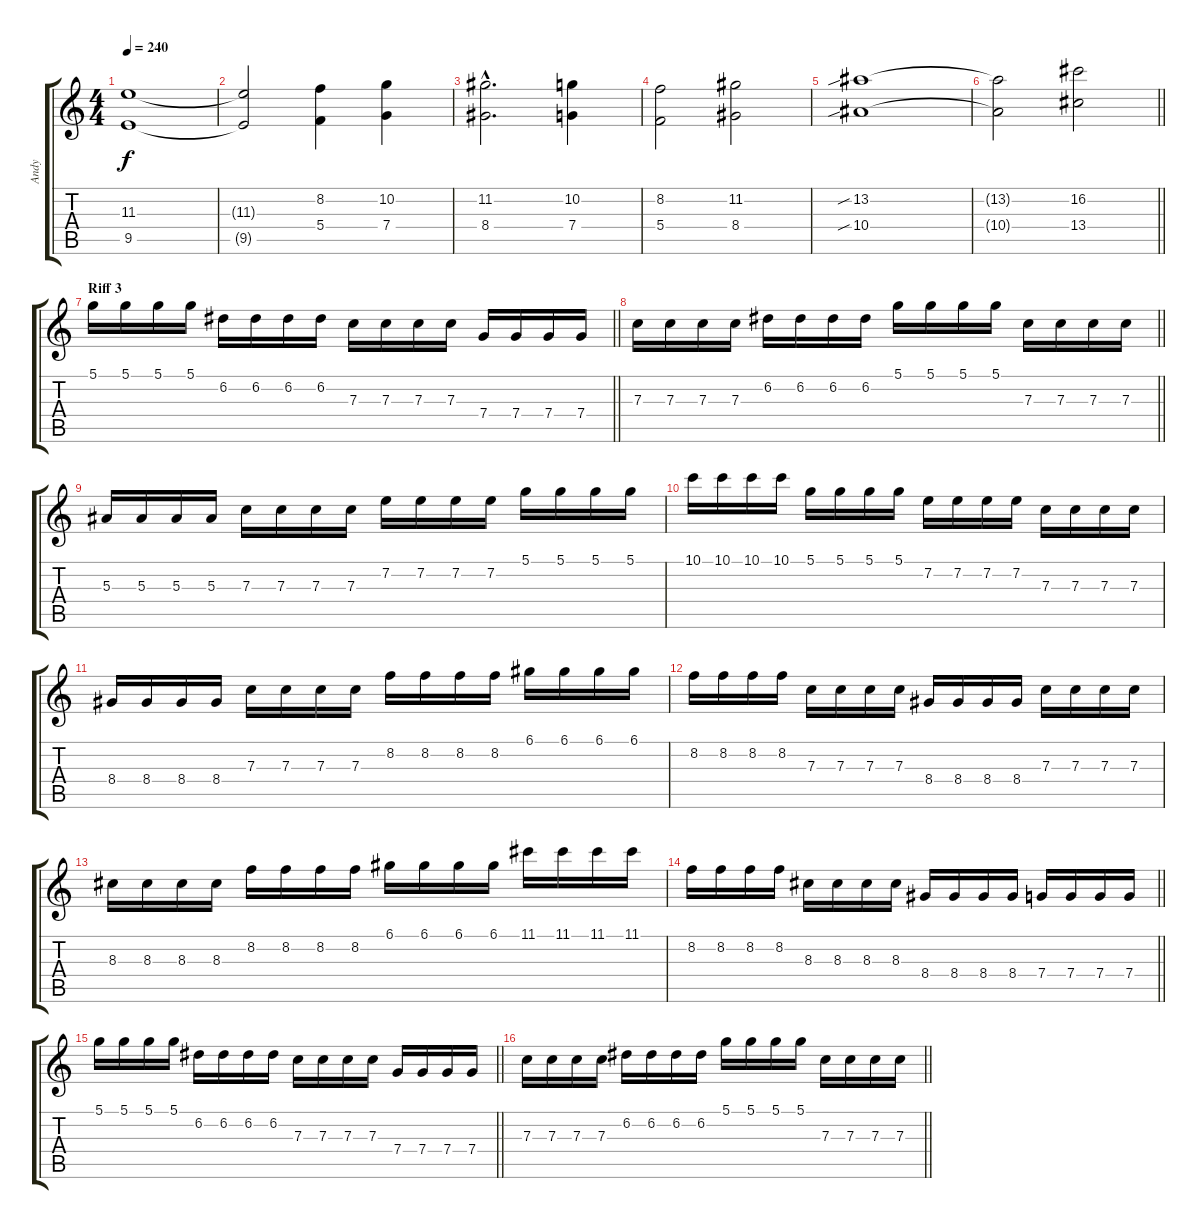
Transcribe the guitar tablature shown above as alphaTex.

\track ("Andy" "Andy") {instrument distortionguitar}
\staff {score tabs}
\tuning (D4 A3 F3 C3 G2 C2) {hide}
\ts (4 4)
\tempo 240
\clef g2
\ks c
(11.3{t} 9.5{t}).1{dy f} |
(11.3{t} 9.5{t}).2 (8.2 5.4).4 (10.2 7.4).4 |
(11.2{hac} 8.4{hac}).2{d} (10.2 7.4).4 |
(8.2 5.4).2 (11.2 8.4).2 |
(13.2{sib} 10.4{sib}).1 |
\barLineRight lightlight
(13.2{t} 10.4{t}).2 (16.2 13.4).2 |
\section ("" "Riff 3")
\barLineRight lightlight
5.1.16 5.1.16 5.1.16 5.1.16 6.2.16 6.2.16 6.2.16 6.2.16 7.3.16 7.3.16 7.3.16 7.3.16 7.4.16 7.4.16 7.4.16 7.4.16 |
\barLineRight lightlight
7.3.16 7.3.16 7.3.16 7.3.16 6.2.16 6.2.16 6.2.16 6.2.16 5.1.16 5.1.16 5.1.16 5.1.16 7.3.16 7.3.16 7.3.16 7.3.16 |
5.3.16 5.3.16 5.3.16 5.3.16 7.3.16 7.3.16 7.3.16 7.3.16 7.2.16 7.2.16 7.2.16 7.2.16 5.1.16 5.1.16 5.1.16 5.1.16 |
10.1.16 10.1.16 10.1.16 10.1.16 5.1.16 5.1.16 5.1.16 5.1.16 7.2.16 7.2.16 7.2.16 7.2.16 7.3.16 7.3.16 7.3.16 7.3.16 |
8.4.16 8.4.16 8.4.16 8.4.16 7.3.16 7.3.16 7.3.16 7.3.16 8.2.16 8.2.16 8.2.16 8.2.16 6.1.16 6.1.16 6.1.16 6.1.16 |
8.2.16 8.2.16 8.2.16 8.2.16 7.3.16 7.3.16 7.3.16 7.3.16 8.4.16 8.4.16 8.4.16 8.4.16 7.3.16 7.3.16 7.3.16 7.3.16 |
8.3.16 8.3.16 8.3.16 8.3.16 8.2.16 8.2.16 8.2.16 8.2.16 6.1.16 6.1.16 6.1.16 6.1.16 11.1.16 11.1.16 11.1.16 11.1.16 |
\barLineRight lightlight
8.2.16 8.2.16 8.2.16 8.2.16 8.3.16 8.3.16 8.3.16 8.3.16 8.4.16 8.4.16 8.4.16 8.4.16 7.4.16 7.4.16 7.4.16 7.4.16 |
\barLineRight lightlight
5.1.16 5.1.16 5.1.16 5.1.16 6.2.16 6.2.16 6.2.16 6.2.16 7.3.16 7.3.16 7.3.16 7.3.16 7.4.16 7.4.16 7.4.16 7.4.16 |
\barLineRight lightlight
7.3.16 7.3.16 7.3.16 7.3.16 6.2.16 6.2.16 6.2.16 6.2.16 5.1.16 5.1.16 5.1.16 5.1.16 7.3.16 7.3.16 7.3.16 7.3.16
